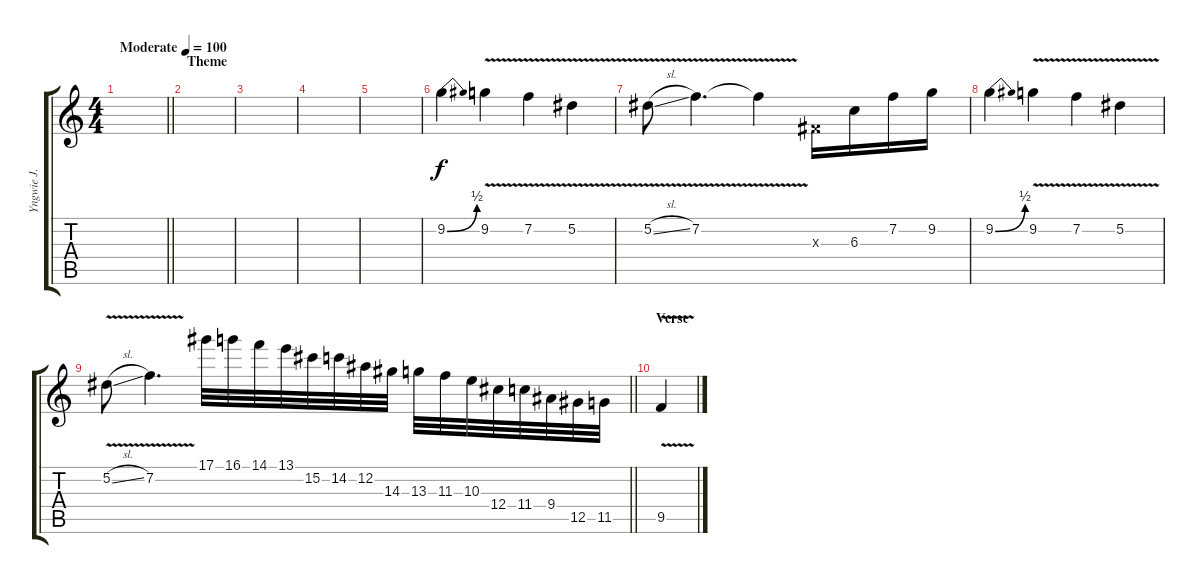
\track ("Yngwie J. Malmsteen" "Yngwie J. ") {instrument overdrivenguitar}
\staff {score tabs}
\tuning (Eb4 Bb3 Gb3 Db3 Ab2 Eb2) {hide}
\ts (4 4)
\tempo (100 "Moderate")
\clef g2
\barLineRight lightlight
\ks c
|
\section ("" "Theme")
|
|
|
|
9.2{be (bend 0 0 60 2)}.4 9.2{v}.4 7.2{v}.4 5.2{v}.4 |
5.2{v sl}.8 7.2{v}.4{d} 7.2{t}.4 0.3{x}.16 6.3.16 7.2.16 9.2.16 |
9.2{be (bend 0 0 60 2)}.4 9.2{v}.4 7.2{v}.4 5.2{v}.4 |
\barLineRight lightlight
5.2{v sl}.8 7.2{v}.4{d} 17.1.32 16.1.32 14.1.32 13.1.32 15.2.32 14.2.32 12.2.32 14.3.32 13.3.32 11.3.32 10.3.32 12.4.32 11.4.32 9.4.32 12.5.32 11.5.32 |
\section ("" "Verse")
9.5{v}.4
